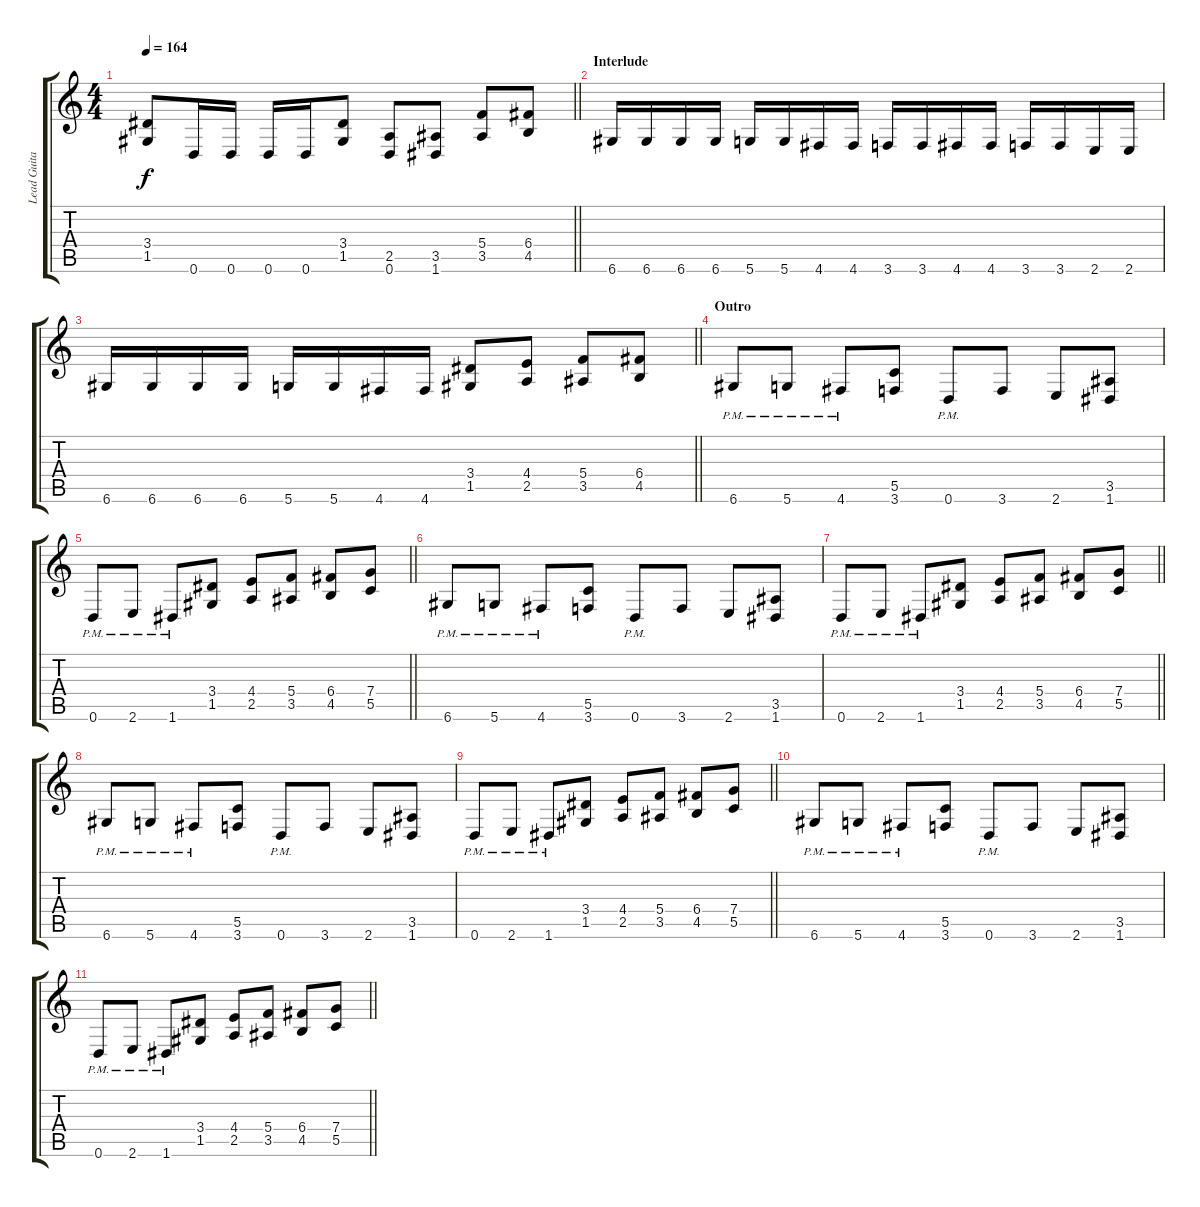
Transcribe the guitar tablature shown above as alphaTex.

\track ("Lead Guitar" "Lead Guita") {instrument distortionguitar}
\staff {score tabs}
\tuning (D4 A3 F3 C3 G2 D2) {hide}
\ts (4 4)
\tempo 164
\clef g2
\barLineRight lightlight
\ks c
(3.4 1.5).8{dy f} 0.6.16 0.6.16 0.6.16 0.6.16 (3.4 1.5).8 (2.5 0.6).8 (3.5 1.6).8 (5.4 3.5).8 (6.4 4.5).8 |
\section ("" "Interlude")
6.6.16 6.6.16 6.6.16 6.6.16 5.6.16 5.6.16 4.6.16 4.6.16 3.6.16 3.6.16 4.6.16 4.6.16 3.6.16 3.6.16 2.6.16 2.6.16 |
\barLineRight lightlight
6.6.16 6.6.16 6.6.16 6.6.16 5.6.16 5.6.16 4.6.16 4.6.16 (3.4 1.5).8 (4.4 2.5).8 (5.4 3.5).8 (6.4 4.5).8 |
\section ("" "Outro")
6.6{pm}.8 5.6{pm}.8 4.6{pm}.8 (5.5 3.6).8 0.6{pm}.8 3.6.8 2.6.8 (3.5 1.6).8 |
\barLineRight lightlight
0.6{pm}.8 2.6{pm}.8 1.6{pm}.8 (3.4 1.5).8 (4.4 2.5).8 (5.4 3.5).8 (6.4 4.5).8 (7.4 5.5).8 |
6.6{pm}.8 5.6{pm}.8 4.6{pm}.8 (5.5 3.6).8 0.6{pm}.8 3.6.8 2.6.8 (3.5 1.6).8 |
\barLineRight lightlight
0.6{pm}.8 2.6{pm}.8 1.6{pm}.8 (3.4 1.5).8 (4.4 2.5).8 (5.4 3.5).8 (6.4 4.5).8 (7.4 5.5).8 |
6.6{pm}.8 5.6{pm}.8 4.6{pm}.8 (5.5 3.6).8 0.6{pm}.8 3.6.8 2.6.8 (3.5 1.6).8 |
\barLineRight lightlight
0.6{pm}.8 2.6{pm}.8 1.6{pm}.8 (3.4 1.5).8 (4.4 2.5).8 (5.4 3.5).8 (6.4 4.5).8 (7.4 5.5).8 |
6.6{pm}.8 5.6{pm}.8 4.6{pm}.8 (5.5 3.6).8 0.6{pm}.8 3.6.8 2.6.8 (3.5 1.6).8 |
\barLineRight lightlight
0.6{pm}.8 2.6{pm}.8 1.6{pm}.8 (3.4 1.5).8 (4.4 2.5).8 (5.4 3.5).8 (6.4 4.5).8 (7.4 5.5).8
